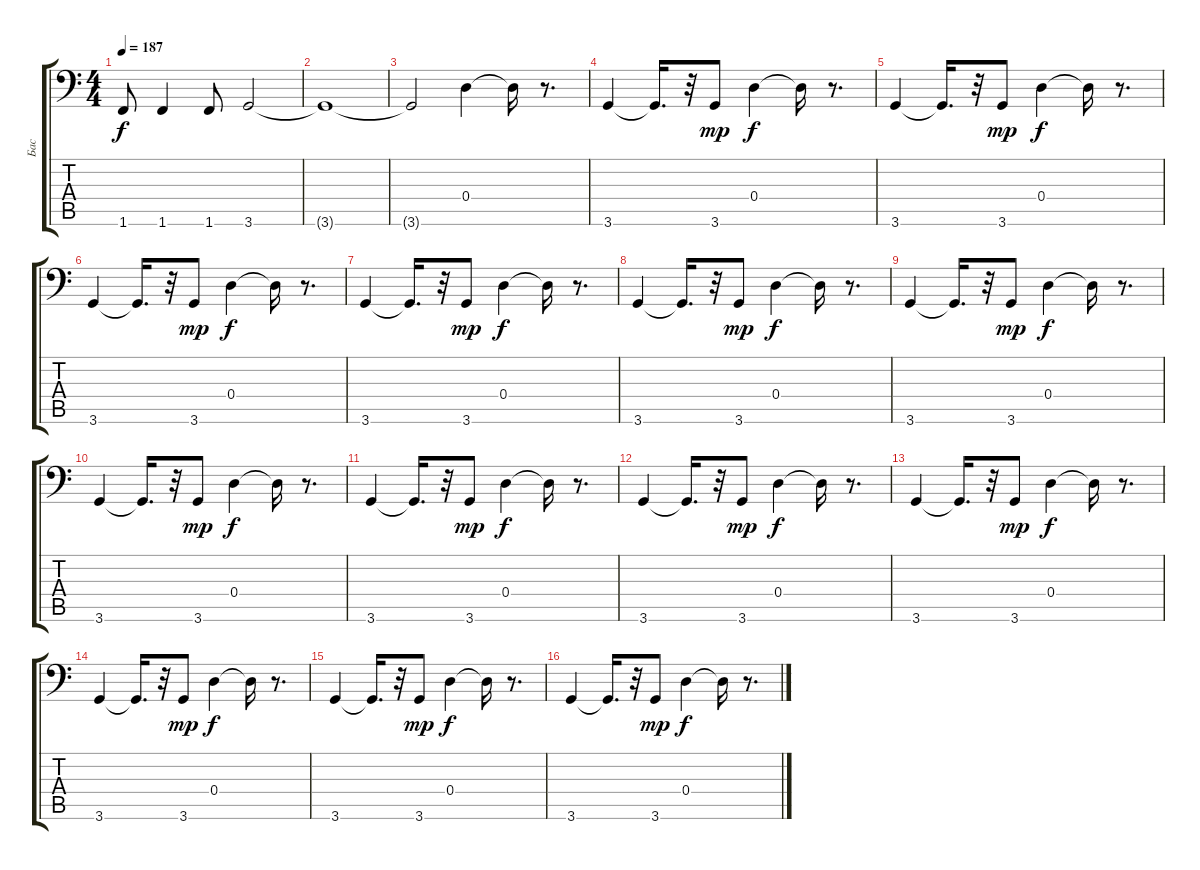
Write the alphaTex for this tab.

\track ("Бас" "Бас") {instrument electricbassfinger}
\staff {score tabs}
\tuning (F3 C3 G2 D2 A1 E1) {hide}
\ts (4 4)
\tempo 187
\clef f4
\ks c
1.6{t}.8{dy f} 1.6.4 1.6.8 3.6.2 |
3.6{t}.1 |
3.6{t}.2 0.4.4{volume 16} 0.4{t}.16 r.8{d} |
3.6.4 3.6{t}.16{d} r.32 3.6.8{dy mp} 0.4.4{dy f} 0.4{t}.16 r.8{d} |
3.6.4 3.6{t}.16{d} r.32 3.6.8{dy mp} 0.4.4{dy f} 0.4{t}.16 r.8{d} |
3.6.4 3.6{t}.16{d} r.32 3.6.8{dy mp} 0.4.4{dy f} 0.4{t}.16 r.8{d} |
3.6.4 3.6{t}.16{d} r.32 3.6.8{dy mp} 0.4.4{dy f} 0.4{t}.16 r.8{d} |
3.6.4 3.6{t}.16{d} r.32 3.6.8{dy mp} 0.4.4{dy f} 0.4{t}.16 r.8{d} |
3.6.4 3.6{t}.16{d} r.32 3.6.8{dy mp} 0.4.4{dy f} 0.4{t}.16 r.8{d} |
3.6.4 3.6{t}.16{d} r.32 3.6.8{dy mp} 0.4.4{dy f} 0.4{t}.16 r.8{d} |
3.6.4 3.6{t}.16{d} r.32 3.6.8{dy mp} 0.4.4{dy f} 0.4{t}.16 r.8{d} |
3.6.4 3.6{t}.16{d} r.32 3.6.8{dy mp} 0.4.4{dy f} 0.4{t}.16 r.8{d} |
3.6.4 3.6{t}.16{d} r.32 3.6.8{dy mp} 0.4.4{dy f} 0.4{t}.16 r.8{d} |
3.6.4 3.6{t}.16{d} r.32 3.6.8{dy mp} 0.4.4{dy f} 0.4{t}.16 r.8{d} |
3.6.4 3.6{t}.16{d} r.32 3.6.8{dy mp} 0.4.4{dy f} 0.4{t}.16 r.8{d} |
3.6.4 3.6{t}.16{d} r.32 3.6.8{dy mp} 0.4.4{dy f} 0.4{t}.16 r.8{d}
